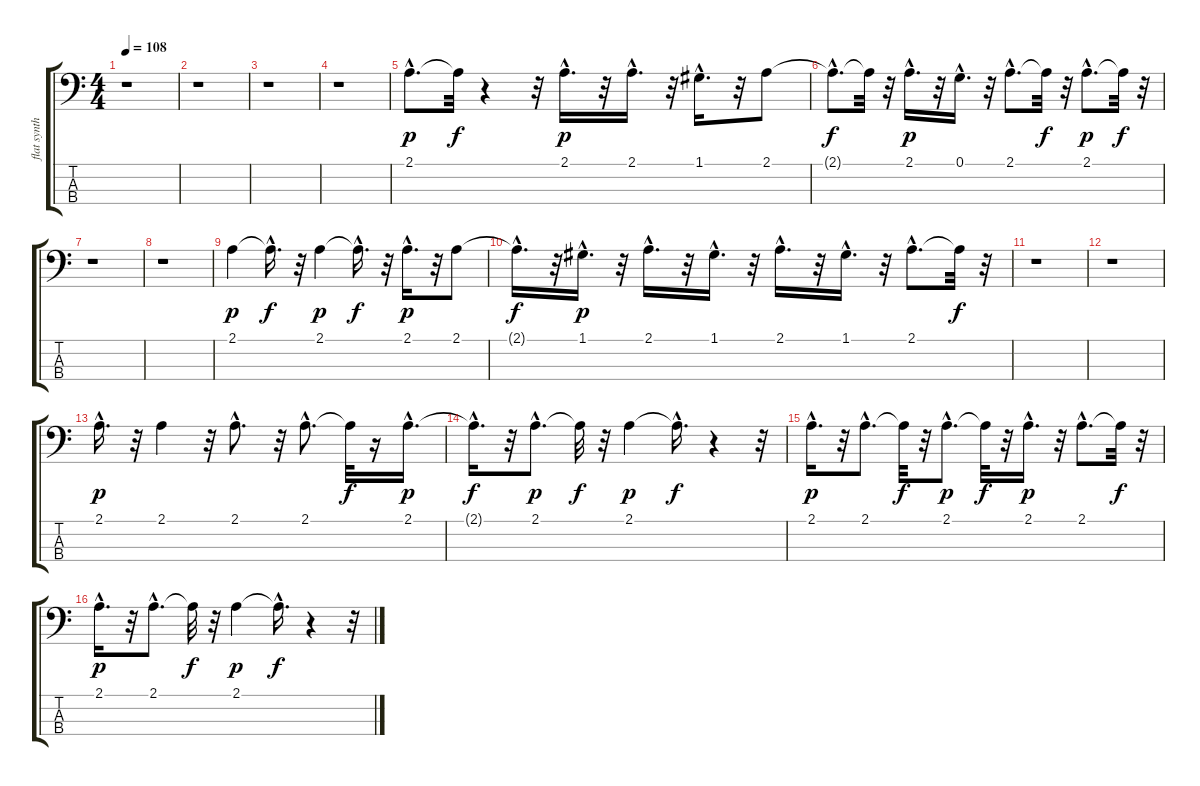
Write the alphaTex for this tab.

\track ("flat synth bass     " "flat synth") {instrument synthbass1}
\staff {score tabs}
\tuning (G2 D2 A1 E1) {hide}
\ts (4 4)
\tempo 108
\clef f4
\ks c
r.1{dy f} |
r.1 |
r.1 |
r.1 |
2.1{hac}.8{d dy p} 2.1{t}.32{dy f} r.4 r.32 2.1{hac}.16{d dy p} r.32 2.1{hac}.16{d} r.32 1.1{hac}.16{d} r.32 2.1.8 |
2.1{hac t}.8{d dy f} 2.1{t}.32 r.32 2.1{hac}.16{d dy p} r.32 0.1{hac}.16{d} r.32 2.1{hac}.8{d} 2.1{t}.32{dy f} r.32 2.1{hac}.8{d dy p} 2.1{t}.32{dy f} r.32 |
r.1 |
r.1 |
2.1.4{dy p} 2.1{hac t}.16{d dy f} r.32 2.1.4{dy p} 2.1{hac t}.16{d dy f} r.32 2.1{hac}.16{d dy p} r.32 2.1.8 |
2.1{hac t}.16{d dy f} r.32 1.1{hac}.16{d dy p} r.32 2.1{hac}.16{d} r.32 1.1{hac}.16{d} r.32 2.1{hac}.16{d} r.32 1.1{hac}.16{d} r.32 2.1{hac}.8{d} 2.1{t}.32{dy f} r.32 |
r.1 |
r.1 |
2.1{hac}.16{d dy p} r.32 2.1.4 r.32 2.1{hac}.8{d} r.32 2.1{hac}.8{d} 2.1{t}.32{dy f} r.16 2.1{hac}.16{d dy p} |
2.1{hac t}.16{d dy f} r.32 2.1{hac}.8{d dy p} 2.1{t}.32{dy f} r.32 2.1.4{dy p} 2.1{hac t}.16{d dy f} r.4 r.32 |
2.1{hac}.16{d dy p} r.32 2.1{hac}.8{d} 2.1{t}.32{dy f} r.32 2.1{hac}.8{d dy p} 2.1{t}.32{dy f} r.32 2.1{hac}.16{d dy p} r.32 2.1{hac}.8{d} 2.1{t}.32{dy f} r.32 |
2.1{hac}.16{d dy p} r.32 2.1{hac}.8{d} 2.1{t}.32{dy f} r.32 2.1.4{dy p} 2.1{hac t}.16{d dy f} r.4 r.32
